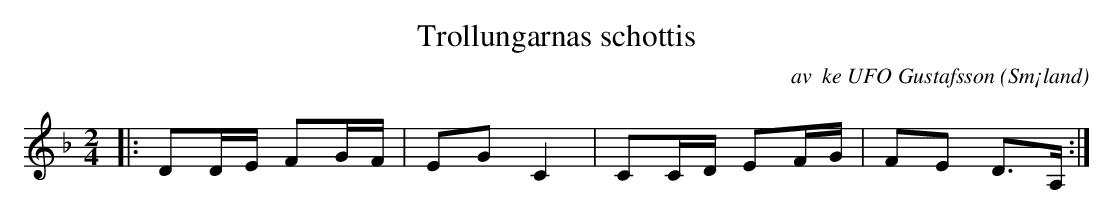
X:1
T:Trollungarnas schottis
C:av  ke UFO Gustafsson
O:Sm¡land
M:2/4
L:1/8
K:F
|: DD/E/  FG/F/ | EG C2 | #CC/D/ EF/G/ | FE D>A, :|
